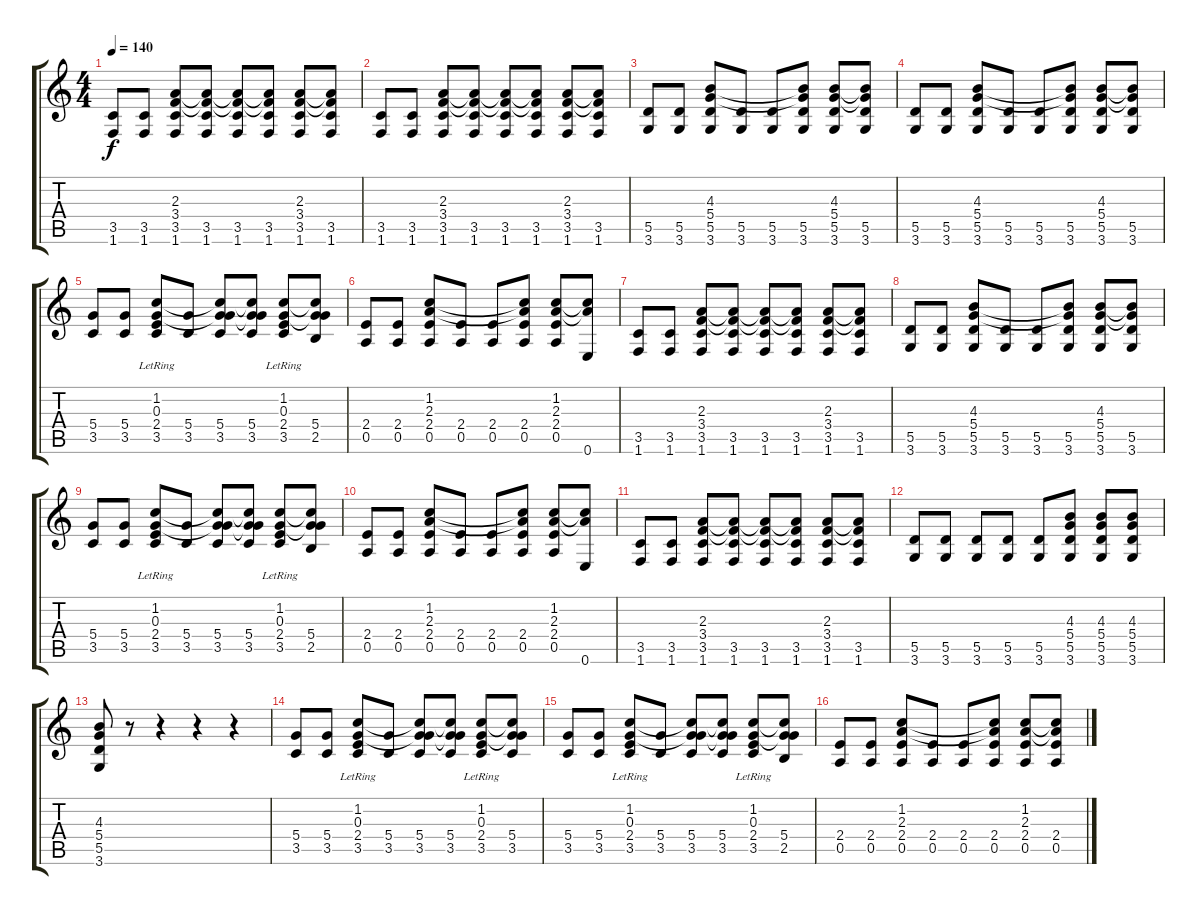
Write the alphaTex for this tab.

\track "" {instrument electricguitarjazz}
\staff {score tabs}
\tuning (E4 B3 G3 D3 A2 E2) {hide}
\ts (4 4)
\tempo 140
\clef g2
\ks c
(3.5 1.6).8{dy f} (3.5 1.6).8 (2.3 3.4 3.5 1.6).8 (2.3{t} 3.4{t} 3.5 1.6).8 (2.3{t} 3.4{t} 3.5 1.6).8 (2.3{t} 3.4{t} 3.5 1.6).8 (2.3 3.4 3.5 1.6).8 (2.3{t} 3.4{t} 3.5 1.6).8 |
(3.5 1.6).8 (3.5 1.6).8 (2.3 3.4 3.5 1.6).8 (2.3{t} 3.4{t} 3.5 1.6).8 (2.3{t} 3.4{t} 3.5 1.6).8 (2.3{t} 3.4{t} 3.5 1.6).8 (2.3 3.4 3.5 1.6).8 (2.3{t} 3.4{t} 3.5 1.6).8 |
(5.5 3.6).8 (5.5 3.6).8 (4.3 5.4 5.5 3.6).8 (5.5 3.6).8 (5.5 3.6).8 (4.3{t} 5.4{t} 5.5 3.6).8 (4.3 5.4 5.5 3.6).8 (4.3{t} 5.4{t} 5.5 3.6).8 |
(5.5 3.6).8 (5.5 3.6).8 (4.3 5.4 5.5 3.6).8 (5.5 3.6).8 (5.5 3.6).8 (4.3{t} 5.4{t} 5.5 3.6).8 (4.3 5.4 5.5 3.6).8 (4.3{t} 5.4{t} 5.5 3.6).8 |
(5.4 3.5).8 (5.4 3.5).8 (1.2{lr} 0.3{lr} 2.4 3.5).8 (5.4 3.5).8 (1.2{t} 0.3{t} 5.4 3.5).8 (1.2{t} 0.3{t} 5.4 3.5).8 (1.2{lr} 0.3{lr} 2.4 3.5).8 (1.2{t} 0.3{t} 5.4 2.5).8 |
(2.4 0.5).8 (2.4 0.5).8 (1.2 2.3 2.4 0.5).8 (2.4 0.5).8 (2.4 0.5).8 (1.2{t} 2.3{t} 2.4 0.5).8 (1.2 2.3 2.4 0.5).8 (1.2{t} 2.3{t} 0.6).8 |
(3.5 1.6).8 (3.5 1.6).8 (2.3 3.4 3.5 1.6).8 (2.3{t} 3.4{t} 3.5 1.6).8 (2.3{t} 3.4{t} 3.5 1.6).8 (2.3{t} 3.4{t} 3.5 1.6).8 (2.3 3.4 3.5 1.6).8 (2.3{t} 3.4{t} 3.5 1.6).8 |
(5.5 3.6).8 (5.5 3.6).8 (4.3 5.4 5.5 3.6).8 (5.5 3.6).8 (5.5 3.6).8 (4.3{t} 5.4{t} 5.5 3.6).8 (4.3 5.4 5.5 3.6).8 (4.3{t} 5.4{t} 5.5 3.6).8 |
(5.4 3.5).8 (5.4 3.5).8 (1.2{lr} 0.3{lr} 2.4 3.5).8 (5.4 3.5).8 (1.2{t} 0.3{t} 5.4 3.5).8 (1.2{t} 0.3{t} 5.4 3.5).8 (1.2{lr} 0.3{lr} 2.4 3.5).8 (1.2{t} 0.3{t} 5.4 2.5).8 |
(2.4 0.5).8 (2.4 0.5).8 (1.2 2.3 2.4 0.5).8 (2.4 0.5).8 (2.4 0.5).8 (1.2{t} 2.3{t} 2.4 0.5).8 (1.2 2.3 2.4 0.5).8 (1.2{t} 2.3{t} 0.6).8 |
(3.5 1.6).8 (3.5 1.6).8 (2.3 3.4 3.5 1.6).8 (2.3{t} 3.4{t} 3.5 1.6).8 (2.3{t} 3.4{t} 3.5 1.6).8 (2.3{t} 3.4{t} 3.5 1.6).8 (2.3 3.4 3.5 1.6).8 (2.3{t} 3.4{t} 3.5 1.6).8 |
(5.5 3.6).8 (5.5 3.6).8 (5.5 3.6).8 (5.5 3.6).8 (5.5 3.6).8 (4.3 5.4 5.5 3.6).8 (4.3 5.4 5.5 3.6).8 (4.3 5.4 5.5 3.6).8 |
(4.3 5.4 5.5 3.6).8 r.8 r.4 r.4 r.4 |
(5.4 3.5).8 (5.4 3.5).8 (1.2{lr} 0.3{lr} 2.4 3.5).8 (5.4 3.5).8 (1.2{t} 0.3{t} 5.4 3.5).8 (1.2{t} 0.3{t} 5.4 3.5).8 (1.2{lr} 0.3{lr} 2.4 3.5).8 (1.2{t} 0.3{t} 5.4 3.5).8 |
(5.4 3.5).8 (5.4 3.5).8 (1.2{lr} 0.3{lr} 2.4 3.5).8 (5.4 3.5).8 (1.2{t} 0.3{t} 5.4 3.5).8 (1.2{t} 0.3{t} 5.4 3.5).8 (1.2{lr} 0.3{lr} 2.4 3.5).8 (1.2{t} 0.3{t} 5.4 2.5).8 |
(2.4 0.5).8 (2.4 0.5).8 (1.2 2.3 2.4 0.5).8 (2.4 0.5).8 (2.4 0.5).8 (1.2{t} 2.3{t} 2.4 0.5).8 (1.2 2.3 2.4 0.5).8 (1.2{t} 2.3{t} 2.4 0.5).8
